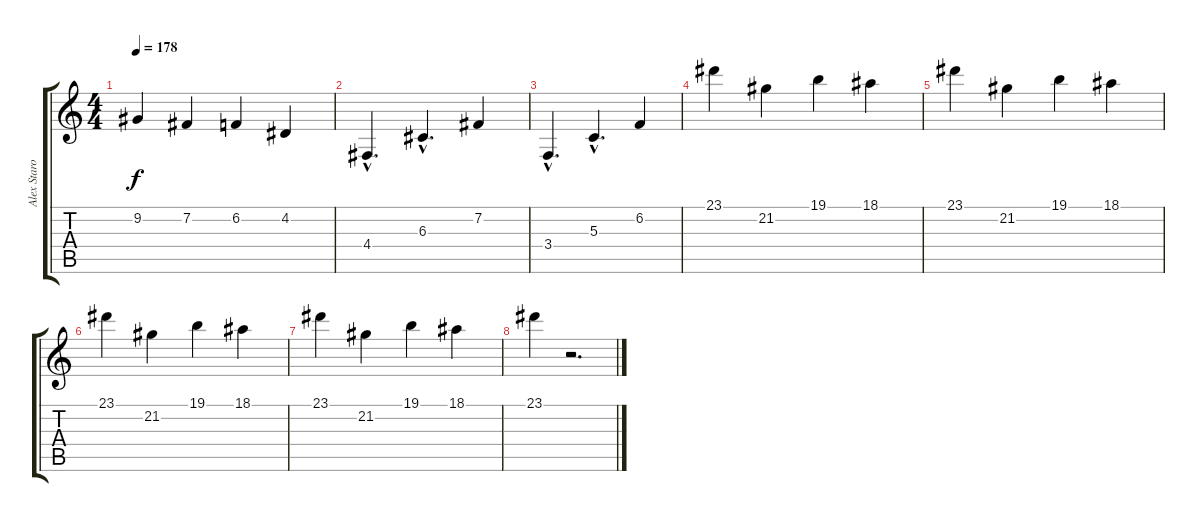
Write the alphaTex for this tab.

\track ("Alex Staropoli" "Alex Staro") {instrument stringensemble1}
\staff {score tabs}
\tuning (E4 B3 G3 D3 A2 E2) {hide}
\ts (4 4)
\tempo 178
\clef g2
\ks c
9.2.4{dy f} 7.2.4 6.2.4 4.2.4 |
4.4{hac}.4{d} 6.3{hac}.4{d} 7.2.4 |
3.4{hac}.4{d} 5.3{hac}.4{d} 6.2.4 |
23.1.4{volume 14} 21.2.4 19.1.4 18.1.4 |
23.1.4 21.2.4 19.1.4 18.1.4 |
23.1.4 21.2.4 19.1.4 18.1.4 |
23.1.4 21.2.4 19.1.4 18.1.4 |
23.1.4 r.2{d}
